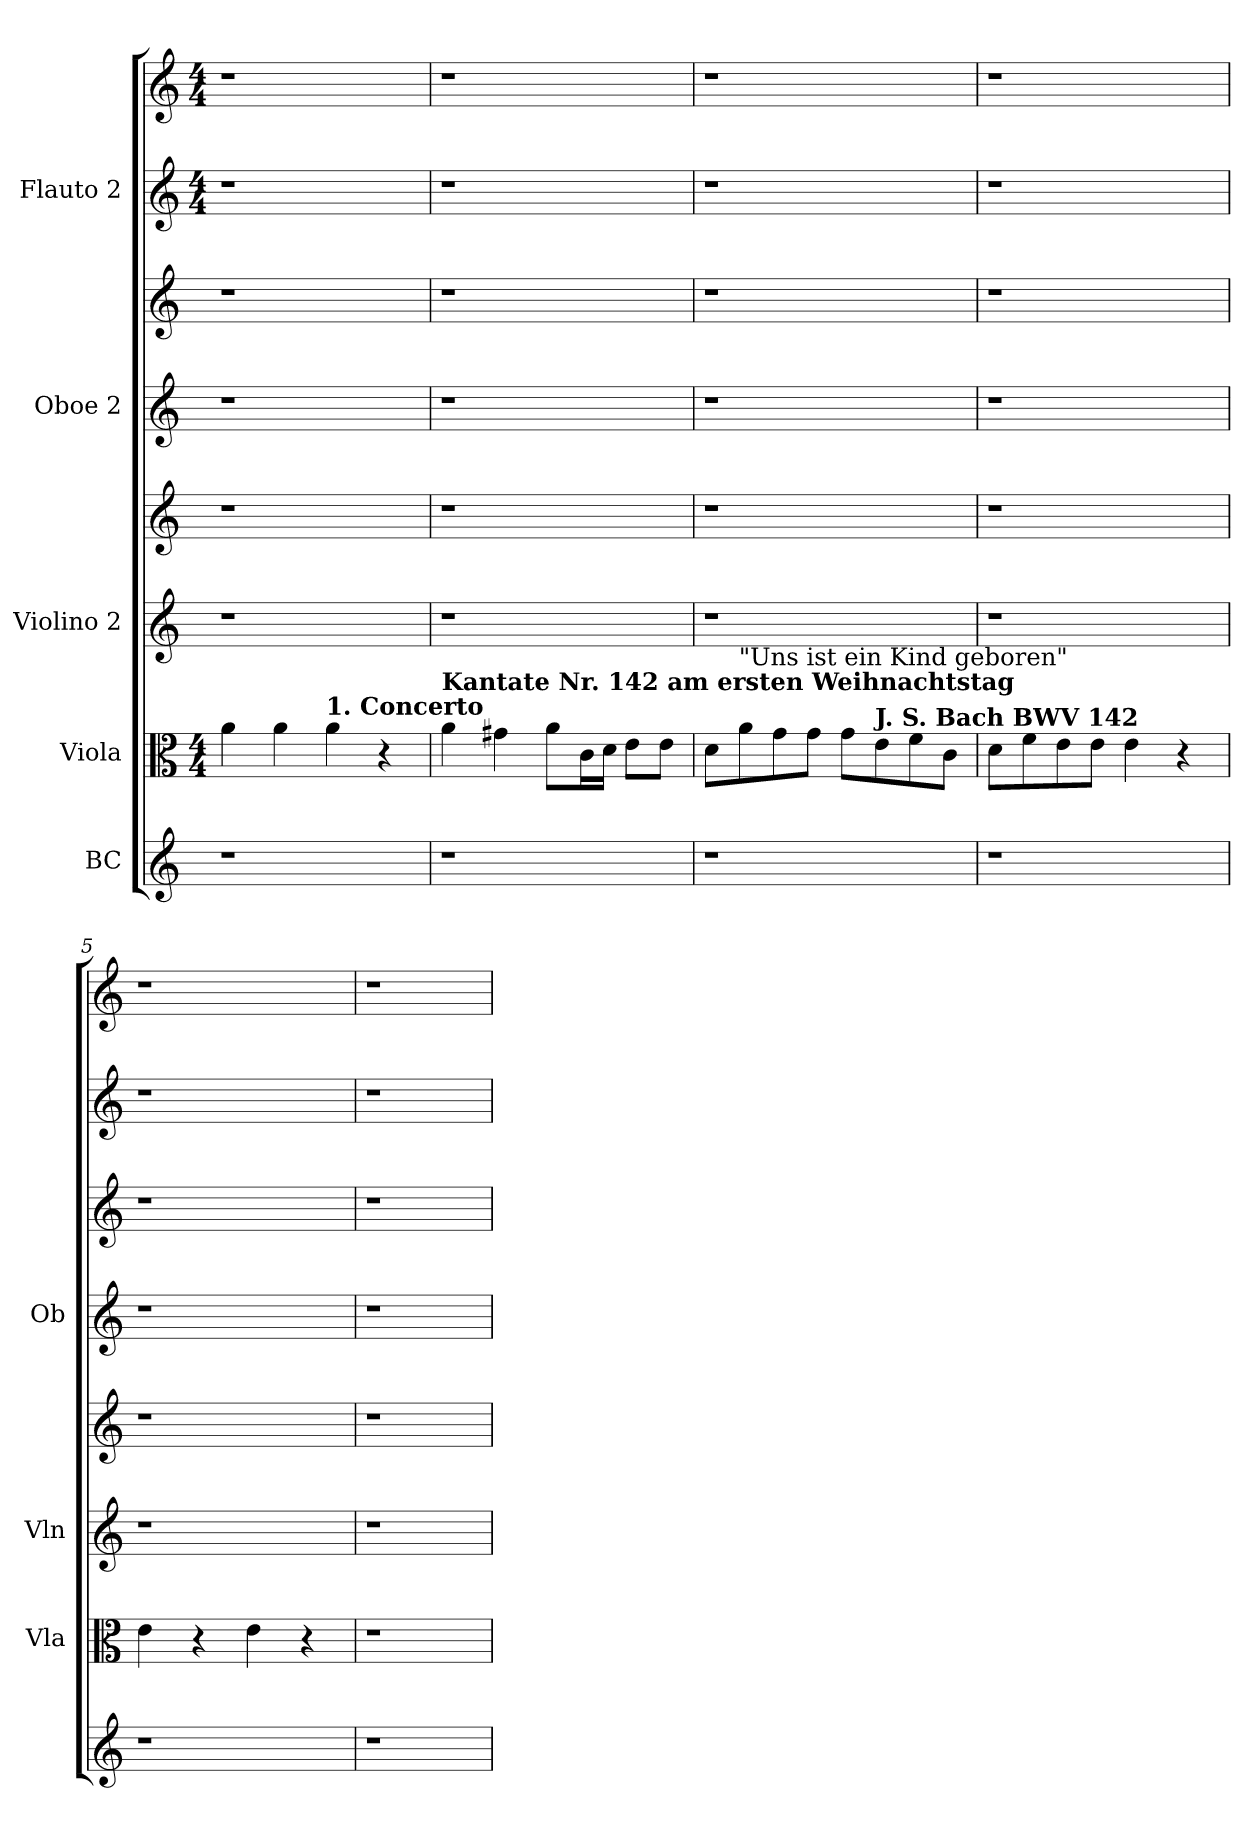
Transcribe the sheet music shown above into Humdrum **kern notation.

**kern	**kern	**kern	**kern	**kern	**kern	**kern	**kern
*part5	*part4	*part3	*part3	*part2	*part2	*part1	*part1
*staff8	*staff7	*staff6	*staff5	*staff4	*staff3	*staff2	*staff1
*I"BC	*I"Viola	*I"Violino 2	*	*I"Oboe 2	*	*I"Flauto 2	*
*	*I'Vla	*I'Vln	*	*I'Ob	*	*	*
*clefG2	*clefC3	*clefG2	*clefG2	*clefG2	*clefG2	*clefG2	*clefG2
*k[]	*k[]	*k[]	*k[]	*k[]	*k[]	*k[]	*k[]
*	*M4/4	*	*	*	*	*M4/4	*M4/4
=1	=1	=1	=1	=1	=1	=1	=1
1r	4a\	1r	1r	1r	1r	1r	1r
.	4a\	.	.	.	.	.	.
!	!LO:TX:a:B:t=1. Concerto	!	!	!	!	!	!
.	4a\	.	.	.	.	.	.
.	4r	.	.	.	.	.	.
=2	=2	=2	=2	=2	=2	=2	=2
!	!LO:TX:a:B:t=Kantate Nr. 142 am ersten Weihnachtstag	!	!	!	!	!	!
1r	4a\	1r	1r	1r	1r	1r	1r
.	4g#X\	.	.	.	.	.	.
.	8a\L	.	.	.	.	.	.
.	16c\L	.	.	.	.	.	.
.	16d\JJ	.	.	.	.	.	.
.	8e\L	.	.	.	.	.	.
.	8e\J	.	.	.	.	.	.
=3	=3	=3	=3	=3	=3	=3	=3
1r	8d\L	1r	1r	1r	1r	1r	1r
!	!LO:TX:a:t="Uns ist ein Kind geboren"	!	!	!	!	!	!
.	8a\	.	.	.	.	.	.
.	8g\	.	.	.	.	.	.
.	8g\J	.	.	.	.	.	.
.	8g\L	.	.	.	.	.	.
!	!LO:TX:a:B:t=J. S. Bach BWV 142	!	!	!	!	!	!
.	8e\	.	.	.	.	.	.
.	8f\	.	.	.	.	.	.
.	8c\J	.	.	.	.	.	.
!!LO:PB:g=z
=4	=4	=4	=4	=4	=4	=4	=4
1r	8d\L	1r	1r	1r	1r	1r	1r
.	8f\	.	.	.	.	.	.
.	8e\	.	.	.	.	.	.
.	8e\J	.	.	.	.	.	.
.	4e\	.	.	.	.	.	.
.	4r	.	.	.	.	.	.
=5	=5	=5	=5	=5	=5	=5	=5
1r	4e\	1r	1r	1r	1r	1r	1r
.	4r	.	.	.	.	.	.
.	4e\	.	.	.	.	.	.
.	4r	.	.	.	.	.	.
=6	=6	=6	=6	=6	=6	=6	=6
1r	1r	1r	1r	1r	1r	1r	1r
=	=	=	=	=	=	=	=
*-	*-	*-	*-	*-	*-	*-	*-
